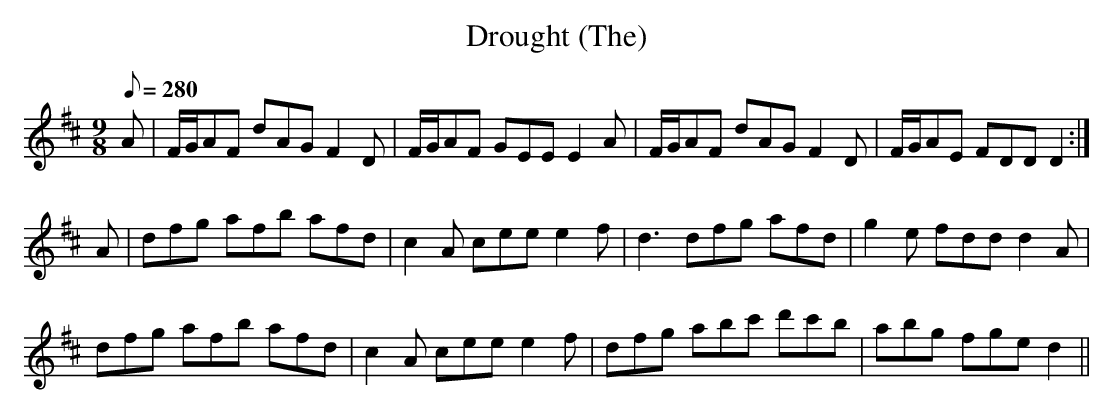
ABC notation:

X:1
T: Drought (The)
M: 9/8
L: 1/8
Q: 280
K: D
A| F/G/AF dAG F2D| F/G/AF GEE E2A| F/G/AF dAG F2D| F/G/AE FDD D2 :|
A| dfg afb afd| c2A cee e2f| d3 dfg afd| g2e fdd d2A|
dfg afb afd| c2A cee e2f| dfg abc' d'c'b| abg fge d2 ||
